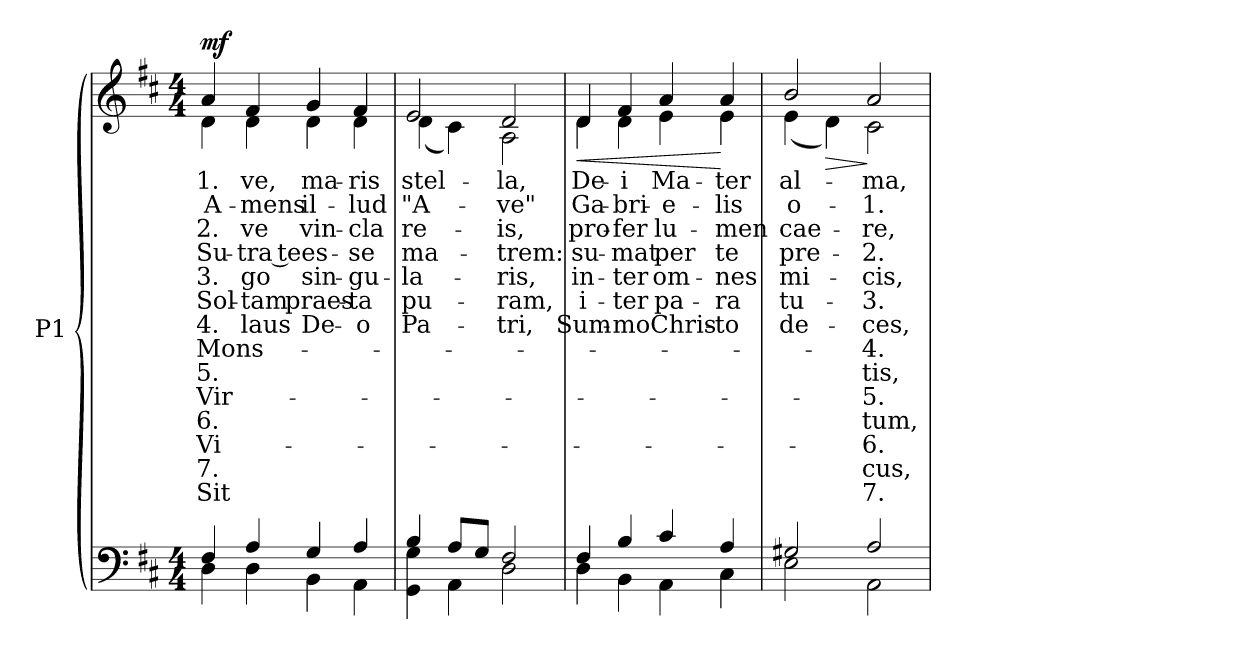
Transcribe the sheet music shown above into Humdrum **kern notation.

**kern	**kern	**text	**text	**text	**text	**text	**text	**text	**text	**text	**text	**text	**text	**text	**text	**dynam
*part1	*part1	*part1	*part1	*part1	*part1	*part1	*part1	*part1	*part1	*part1	*part1	*part1	*part1	*part1	*part1	*part1
*staff2	*staff1	*staff1	*staff1	*staff1	*staff1	*staff1	*staff1	*staff1	*staff1	*staff1	*staff1	*staff1	*staff1	*staff1	*staff1	*staff1/2
*I"P1	*	*	*	*	*	*	*	*	*	*	*	*	*	*	*	*
!!LO:PB:g=z
*clefF4	*clefG2	*	*	*	*	*	*	*	*	*	*	*	*	*	*	*
*k[f#c#]	*k[f#c#]	*	*	*	*	*	*	*	*	*	*	*	*	*	*	*
*D:	*D:	*	*	*	*	*	*	*	*	*	*	*	*	*	*	*
*M4/4	*M4/4	*	*	*	*	*	*	*	*	*	*	*	*	*	*	*
*MM100	*MM100	*	*	*	*	*	*	*	*	*	*	*	*	*	*	*
=1	=1	=1	=1	=1	=1	=1	=1	=1	=1	=1	=1	=1	=1	=1	=1	=1
*^	*	*	*	*	*	*	*	*	*	*	*	*	*	*	*	*
!	!	!LO:TX:a:B:t=Moderato	!	!	!	!	!	!	!	!	!	!	!	!	!	!	!
!	!	!	!LO:LY:b:color=#000000	!LO:LY:b:color=#000000	!LO:LY:b:color=#000000	!LO:LY:b:color=#000000	!LO:LY:b:color=#000000	!LO:LY:b:color=#000000	!LO:LY:b:color=#000000	!LO:LY:b:color=#000000	!LO:LY:b:color=#000000	!LO:LY:b:color=#000000	!LO:LY:b:color=#000000	!LO:LY:b:color=#000000	!LO:LY:b:color=#000000	!LO:LY:b:color=#000000	!
*	*	*^	*	*	*	*	*	*	*	*	*	*	*	*	*	*	*
4F#i/	4Di\	4ai/	4di\	1.	A-	2.	Su-	3.	Sol-	4.	Mons-	5.	Vir-	6.	Vi-	7.	Sit	mf
!	!	!	!	!LO:LY:b:color=#000000	!LO:LY:b:color=#000000	!LO:LY:b:color=#000000	!LO:LY:b:color=#000000	!LO:LY:b:color=#000000	!LO:LY:b:color=#000000	!LO:LY:b:color=#000000	!	!	!	!	!	!	!	!
4Ai/	4Di\	4f#i/	4di\	-ve,	-mens	-ve	-tra te	-go	-tam	laus	.	.	.	.	.	.	.	.
!	!	!	!	!LO:LY:b:color=#000000	!LO:LY:b:color=#000000	!LO:LY:b:color=#000000	!LO:LY:b:color=#000000	!LO:LY:b:color=#000000	!LO:LY:b:color=#000000	!LO:LY:b:color=#000000	!	!	!	!	!	!	!	!
4Gi/	4BBi\	4gi/	4di\	ma-	il-	vin-	es-	sin-	praes-	-De-	.	.	.	.	.	.	.	.
!	!	!	!	!LO:LY:b:color=#000000	!LO:LY:b:color=#000000	!LO:LY:b:color=#000000	!LO:LY:b:color=#000000	!LO:LY:b:color=#000000	!LO:LY:b:color=#000000	!LO:LY:b:color=#000000	!	!	!	!	!	!	!	!
4Ai/	4AAi\	4f#i/	4di\	-ris	-lud	-cla	-se	-gu-	ta	-o	.	.	.	.	.	.	.	.
=2	=2	=2	=2	=2	=2	=2	=2	=2	=2	=2	=2	=2	=2	=2	=2	=2	=2	=2
!	!	!	!	!LO:LY:b:color=#000000	!LO:LY:b:color=#000000	!LO:LY:b:color=#000000	!LO:LY:b:color=#000000	!LO:LY:b:color=#000000	!LO:LY:b:color=#000000	!LO:LY:b:color=#000000	!	!	!	!	!	!	!	!
4Bi/	4GGi\ 4Gi	2ei/	(4di\	stel-	"A-	re-	ma-	-la-	-pu-	Pa-	.	.	.	.	.	.	.	.
8Ai/L	4AAi\	.	4c#i\)	.	.	.	.	.	.	.	.	.	.	.	.	.	.	.
8Gi/J	.	.	.	.	.	.	.	.	.	.	.	.	.	.	.	.	.	.
!	!	!	!	!LO:LY:b:color=#000000	!LO:LY:b:color=#000000	!LO:LY:b:color=#000000	!LO:LY:b:color=#000000	!LO:LY:b:color=#000000	!LO:LY:b:color=#000000	!LO:LY:b:color=#000000	!	!	!	!	!	!	!	!
2F#i/	2Di\	2di/	2Ai\	-la,	-ve"	-is,	-trem:	-ris,	-ram,	tri,	.	.	.	.	.	.	.	.
=3	=3	=3	=3	=3	=3	=3	=3	=3	=3	=3	=3	=3	=3	=3	=3	=3	=3	=3
!	!	!	!	!LO:LY:b:color=#000000	!LO:LY:b:color=#000000	!LO:LY:b:color=#000000	!LO:LY:b:color=#000000	!LO:LY:b:color=#000000	!LO:LY:b:color=#000000	!LO:LY:b:color=#000000	!	!	!	!	!	!	!	!LO:HP:b
4F#i/	4Di\	4di/	4di\	De-	Ga-	pro-	su-	in-	-i-	Sum-	.	.	.	.	.	.	.	<
!	!	!	!	!LO:LY:b:color=#000000	!LO:LY:b:color=#000000	!LO:LY:b:color=#000000	!LO:LY:b:color=#000000	!LO:LY:b:color=#000000	!LO:LY:b:color=#000000	!LO:LY:b:color=#000000	!	!	!	!	!	!	!	!
4Bi/	4BBi\	4f#i/	4di\	-i	-bri-	-fer	-mat	-ter	-ter	mo	.	.	.	.	.	.	.	.
!	!	!	!	!LO:LY:b:color=#000000	!LO:LY:b:color=#000000	!LO:LY:b:color=#000000	!LO:LY:b:color=#000000	!LO:LY:b:color=#000000	!LO:LY:b:color=#000000	!LO:LY:b:color=#000000	!	!	!	!	!	!	!	!
4c#i/	4AAi\	4ai/	4ei\	Ma-	-e-	lu-	per	om-	pa-	-Chris-	.	.	.	.	.	.	.	.
!	!	!	!	!LO:LY:b:color=#000000	!LO:LY:b:color=#000000	!LO:LY:b:color=#000000	!LO:LY:b:color=#000000	!LO:LY:b:color=#000000	!LO:LY:b:color=#000000	!LO:LY:b:color=#000000	!	!	!	!	!	!	!	!
4Ai/	4C#i\	4ai/	4ei\	-ter	-lis	-men	te	-nes	-ra	to	.	.	.	.	.	.	.	[
=4	=4	=4	=4	=4	=4	=4	=4	=4	=4	=4	=4	=4	=4	=4	=4	=4	=4	=4
!	!	!	!	!LO:LY:b:color=#000000	!LO:LY:b:color=#000000	!LO:LY:b:color=#000000	!LO:LY:b:color=#000000	!LO:LY:b:color=#000000	!LO:LY:b:color=#000000	!LO:LY:b:color=#000000	!	!	!	!	!	!	!	!
2G#Xi/	2Ei\	2bi/	(4ei\	al-	o-	cae-	pre-	mi-	tu-	-de-	.	.	.	.	.	.	.	.
!	!	!	!	!	!	!	!	!	!	!	!	!	!	!	!	!	!	!LO:HP:b
.	.	.	4di\)	.	.	.	.	.	.	.	.	.	.	.	.	.	.	>
!	!	!	!	!LO:LY:b:color=#000000	!LO:LY:b:color=#000000	!LO:LY:b:color=#000000	!LO:LY:b:color=#000000	!LO:LY:b:color=#000000	!LO:LY:b:color=#000000	!LO:LY:b:color=#000000	!LO:LY:b:color=#000000	!LO:LY:b:color=#000000	!LO:LY:b:color=#000000	!LO:LY:b:color=#000000	!LO:LY:b:color=#000000	!LO:LY:b:color=#000000	!LO:LY:b:color=#000000	!
2Ai/	2AAi\	2ai/	2c#i\	-ma,	1.	-re,	2.	-cis,	3.	-ces,	4.	-tis,	5.	tum,	6.	-cus,	7.	]
*v	*v	*	*	*	*	*	*	*	*	*	*	*	*	*	*	*	*	*
*	*v	*v	*	*	*	*	*	*	*	*	*	*	*	*	*	*	*
=	=	=	=	=	=	=	=	=	=	=	=	=	=	=	=	=
*-	*-	*-	*-	*-	*-	*-	*-	*-	*-	*-	*-	*-	*-	*-	*-	*-
